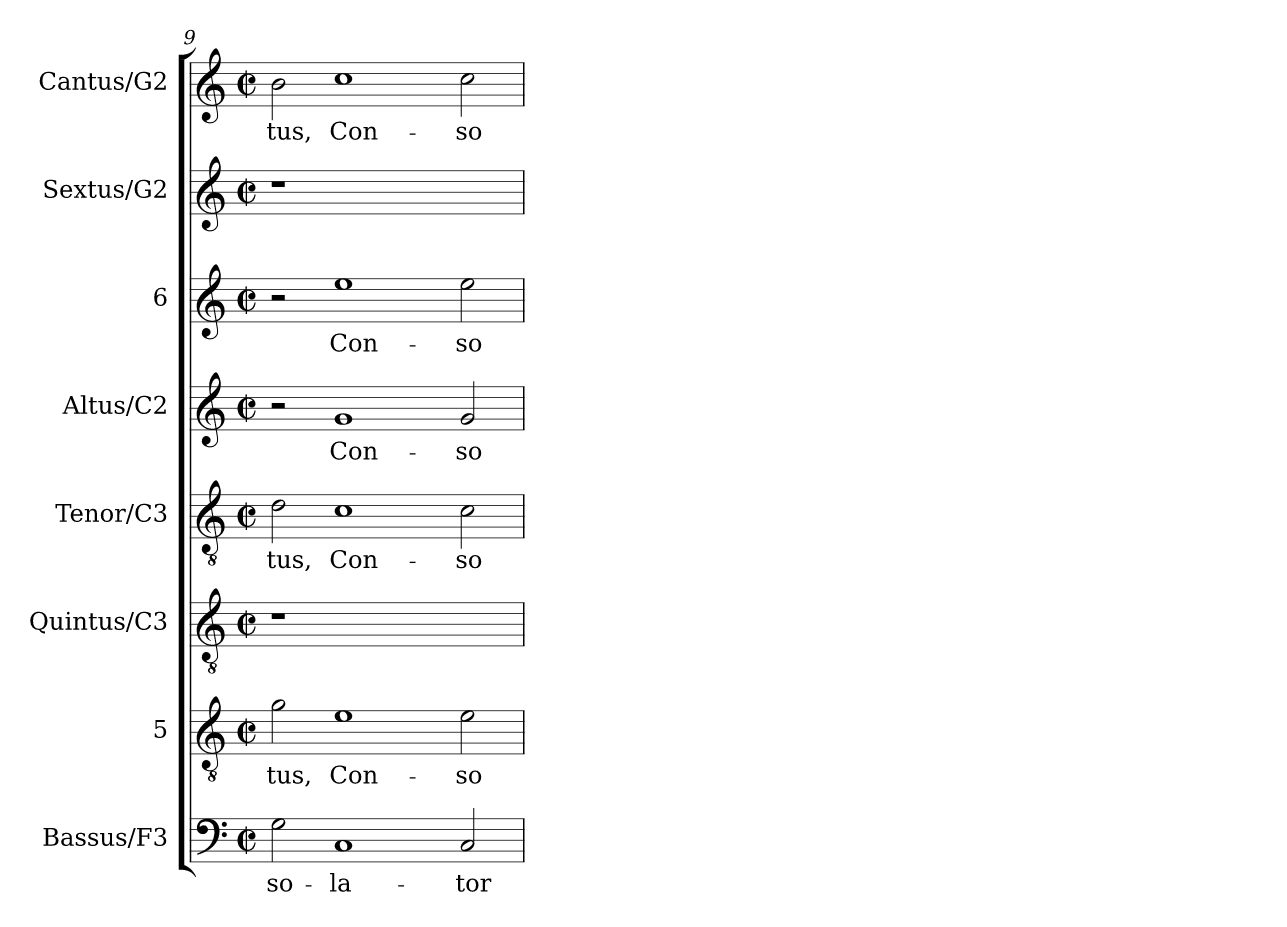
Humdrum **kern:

**kern	**text	**kern	**text	**kern	**kern	**text	**kern	**text	**kern	**text	**kern	**kern	**text
*part8	*part8	*part7	*part7	*part6	*part5	*part5	*part4	*part4	*part3	*part3	*part2	*part1	*part1
*staff8	*staff8	*staff7	*staff7	*staff6	*staff5	*staff5	*staff4	*staff4	*staff3	*staff3	*staff2	*staff1	*staff1
*I"Bassus/F3	*	*I"5	*	*I"Quintus/C3	*I"Tenor/C3	*	*I"Altus/C2	*	*I"6	*	*I"Sextus/G2	*I"Cantus/G2	*
*I'B	*	*	*	*	*I'T	*	*I'A	*	*	*	*	*I'C	*
*clefF4	*	*clefGv2	*	*clefGv2	*clefGv2	*	*clefG2	*	*clefG2	*	*clefG2	*clefG2	*
*k[]	*	*k[]	*	*k[]	*k[]	*	*k[]	*	*k[]	*	*k[]	*k[]	*
*C:	*	*C:	*	*C:	*C:	*	*C:	*	*C:	*	*C:	*C:	*
*M2/2	*	*M2/2	*	*M2/2	*M2/2	*	*M2/2	*	*M2/2	*	*M2/2	*M2/2	*
*met(c|)	*	*met(c|)	*	*met(c|)	*met(c|)	*	*met(c|)	*	*met(c|)	*	*met(c|)	*met(c|)	*
=9	=9	=9	=9	=9	=9	=9	=9	=9	=9	=9	=9	=9	=9
!	!LO:LY:b:cj	!	!LO:LY:b:cj	!	!	!LO:LY:b:cj	!	!	!	!	!	!	!LO:LY:b:cj
2G\	-so-	2g\	-tus,	1r	2d\	-tus,	2r	.	2r	.	1r	2b\	-tus,
!	!LO:LY:b:cj	!	!LO:LY:b:cj	!	!	!LO:LY:b:cj	!	!LO:LY:b:cj	!	!LO:LY:b:cj	!	!	!LO:LY:b:cj
1C	-la-	1e	Con-	.	1c	Con-	1g	Con-	1ee	Con-	.	1cc	Con-
.	.	.	.	1ryy	.	.	.	.	.	.	1ryy	.	.
!	!LO:LY:b:cj	!	!LO:LY:b:cj	!	!	!LO:LY:b:cj	!	!LO:LY:b:cj	!	!LO:LY:b:cj	!	!	!LO:LY:b:cj
2C/	-tor	2e\	-so-	.	2c\	-so-	2g/	-so-	2ee\	-so-	.	2cc\	-so-
=	=	=	=	=	=	=	=	=	=	=	=	=	=
*-	*-	*-	*-	*-	*-	*-	*-	*-	*-	*-	*-	*-	*-
